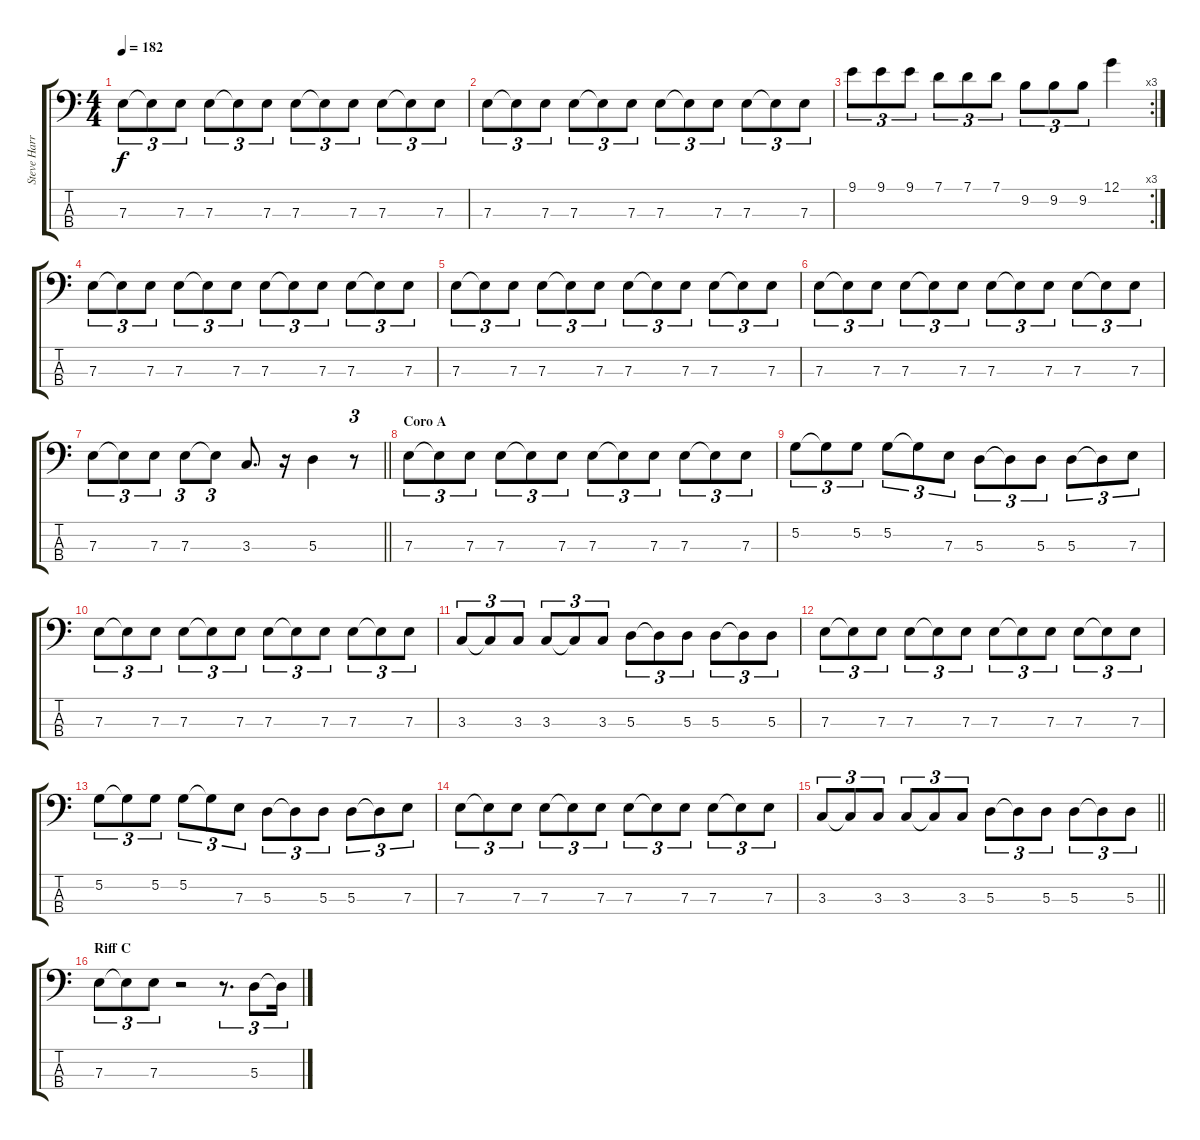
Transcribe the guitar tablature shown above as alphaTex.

\track ("Steve Harris" "Steve Harr") {instrument electricbassfinger}
\staff {score tabs}
\tuning (G2 D2 A1 E1) {hide}
\ts (4 4)
\tempo 182
\clef f4
\ks c
7.3.8{tu (3 2) dy f} 7.3{t}.8{tu (3 2)} 7.3.8{tu (3 2)} 7.3.8{tu (3 2)} 7.3{t}.8{tu (3 2)} 7.3.8{tu (3 2)} 7.3.8{tu (3 2)} 7.3{t}.8{tu (3 2)} 7.3.8{tu (3 2)} 7.3.8{tu (3 2)} 7.3{t}.8{tu (3 2)} 7.3.8{tu (3 2)} |
7.3.8{tu (3 2)} 7.3{t}.8{tu (3 2)} 7.3.8{tu (3 2)} 7.3.8{tu (3 2)} 7.3{t}.8{tu (3 2)} 7.3.8{tu (3 2)} 7.3.8{tu (3 2)} 7.3{t}.8{tu (3 2)} 7.3.8{tu (3 2)} 7.3.8{tu (3 2)} 7.3{t}.8{tu (3 2)} 7.3.8{tu (3 2)} |
\rc 3
9.1.8{tu (3 2)} 9.1.8{tu (3 2)} 9.1.8{tu (3 2)} 7.1.8{tu (3 2)} 7.1.8{tu (3 2)} 7.1.8{tu (3 2)} 9.2.8{tu (3 2)} 9.2.8{tu (3 2)} 9.2.8{tu (3 2)} 12.1.4 |
7.3.8{tu (3 2)} 7.3{t}.8{tu (3 2)} 7.3.8{tu (3 2)} 7.3.8{tu (3 2)} 7.3{t}.8{tu (3 2)} 7.3.8{tu (3 2)} 7.3.8{tu (3 2)} 7.3{t}.8{tu (3 2)} 7.3.8{tu (3 2)} 7.3.8{tu (3 2)} 7.3{t}.8{tu (3 2)} 7.3.8{tu (3 2)} |
7.3.8{tu (3 2)} 7.3{t}.8{tu (3 2)} 7.3.8{tu (3 2)} 7.3.8{tu (3 2)} 7.3{t}.8{tu (3 2)} 7.3.8{tu (3 2)} 7.3.8{tu (3 2)} 7.3{t}.8{tu (3 2)} 7.3.8{tu (3 2)} 7.3.8{tu (3 2)} 7.3{t}.8{tu (3 2)} 7.3.8{tu (3 2)} |
7.3.8{tu (3 2)} 7.3{t}.8{tu (3 2)} 7.3.8{tu (3 2)} 7.3.8{tu (3 2)} 7.3{t}.8{tu (3 2)} 7.3.8{tu (3 2)} 7.3.8{tu (3 2)} 7.3{t}.8{tu (3 2)} 7.3.8{tu (3 2)} 7.3.8{tu (3 2)} 7.3{t}.8{tu (3 2)} 7.3.8{tu (3 2)} |
\barLineRight lightlight
7.3.8{tu (3 2)} 7.3{t}.8{tu (3 2)} 7.3.8{tu (3 2)} 7.3.8{tu (3 2)} 7.3{t}.8{tu (3 2)} 3.3.8{d} r.16 5.3.4 r.8{tu (3 2)} |
\section ("" "Coro A")
7.3.8{tu (3 2)} 7.3{t}.8{tu (3 2)} 7.3.8{tu (3 2)} 7.3.8{tu (3 2)} 7.3{t}.8{tu (3 2)} 7.3.8{tu (3 2)} 7.3.8{tu (3 2)} 7.3{t}.8{tu (3 2)} 7.3.8{tu (3 2)} 7.3.8{tu (3 2)} 7.3{t}.8{tu (3 2)} 7.3.8{tu (3 2)} |
5.2.8{tu (3 2)} 5.2{t}.8{tu (3 2)} 5.2.8{tu (3 2)} 5.2.8{tu (3 2)} 5.2{t}.8{tu (3 2)} 7.3.8{tu (3 2)} 5.3.8{tu (3 2)} 5.3{t}.8{tu (3 2)} 5.3.8{tu (3 2)} 5.3.8{tu (3 2)} 5.3{t}.8{tu (3 2)} 7.3.8{tu (3 2)} |
7.3.8{tu (3 2)} 7.3{t}.8{tu (3 2)} 7.3.8{tu (3 2)} 7.3.8{tu (3 2)} 7.3{t}.8{tu (3 2)} 7.3.8{tu (3 2)} 7.3.8{tu (3 2)} 7.3{t}.8{tu (3 2)} 7.3.8{tu (3 2)} 7.3.8{tu (3 2)} 7.3{t}.8{tu (3 2)} 7.3.8{tu (3 2)} |
3.3.8{tu (3 2)} 3.3{t}.8{tu (3 2)} 3.3.8{tu (3 2)} 3.3.8{tu (3 2)} 3.3{t}.8{tu (3 2)} 3.3.8{tu (3 2)} 5.3.8{tu (3 2)} 5.3{t}.8{tu (3 2)} 5.3.8{tu (3 2)} 5.3.8{tu (3 2)} 5.3{t}.8{tu (3 2)} 5.3.8{tu (3 2)} |
7.3.8{tu (3 2)} 7.3{t}.8{tu (3 2)} 7.3.8{tu (3 2)} 7.3.8{tu (3 2)} 7.3{t}.8{tu (3 2)} 7.3.8{tu (3 2)} 7.3.8{tu (3 2)} 7.3{t}.8{tu (3 2)} 7.3.8{tu (3 2)} 7.3.8{tu (3 2)} 7.3{t}.8{tu (3 2)} 7.3.8{tu (3 2)} |
5.2.8{tu (3 2)} 5.2{t}.8{tu (3 2)} 5.2.8{tu (3 2)} 5.2.8{tu (3 2)} 5.2{t}.8{tu (3 2)} 7.3.8{tu (3 2)} 5.3.8{tu (3 2)} 5.3{t}.8{tu (3 2)} 5.3.8{tu (3 2)} 5.3.8{tu (3 2)} 5.3{t}.8{tu (3 2)} 7.3.8{tu (3 2)} |
7.3.8{tu (3 2)} 7.3{t}.8{tu (3 2)} 7.3.8{tu (3 2)} 7.3.8{tu (3 2)} 7.3{t}.8{tu (3 2)} 7.3.8{tu (3 2)} 7.3.8{tu (3 2)} 7.3{t}.8{tu (3 2)} 7.3.8{tu (3 2)} 7.3.8{tu (3 2)} 7.3{t}.8{tu (3 2)} 7.3.8{tu (3 2)} |
\barLineRight lightlight
3.3.8{tu (3 2)} 3.3{t}.8{tu (3 2)} 3.3.8{tu (3 2)} 3.3.8{tu (3 2)} 3.3{t}.8{tu (3 2)} 3.3.8{tu (3 2)} 5.3.8{tu (3 2)} 5.3{t}.8{tu (3 2)} 5.3.8{tu (3 2)} 5.3.8{tu (3 2)} 5.3{t}.8{tu (3 2)} 5.3.8{tu (3 2)} |
\section ("" "Riff C")
7.3.8{tu (3 2)} 7.3{t}.8{tu (3 2)} 7.3.8{tu (3 2)} r.2 r.8{d tu (3 2)} 5.3.8{tu (3 2)} 5.3{t}.16{tu (3 2)}
